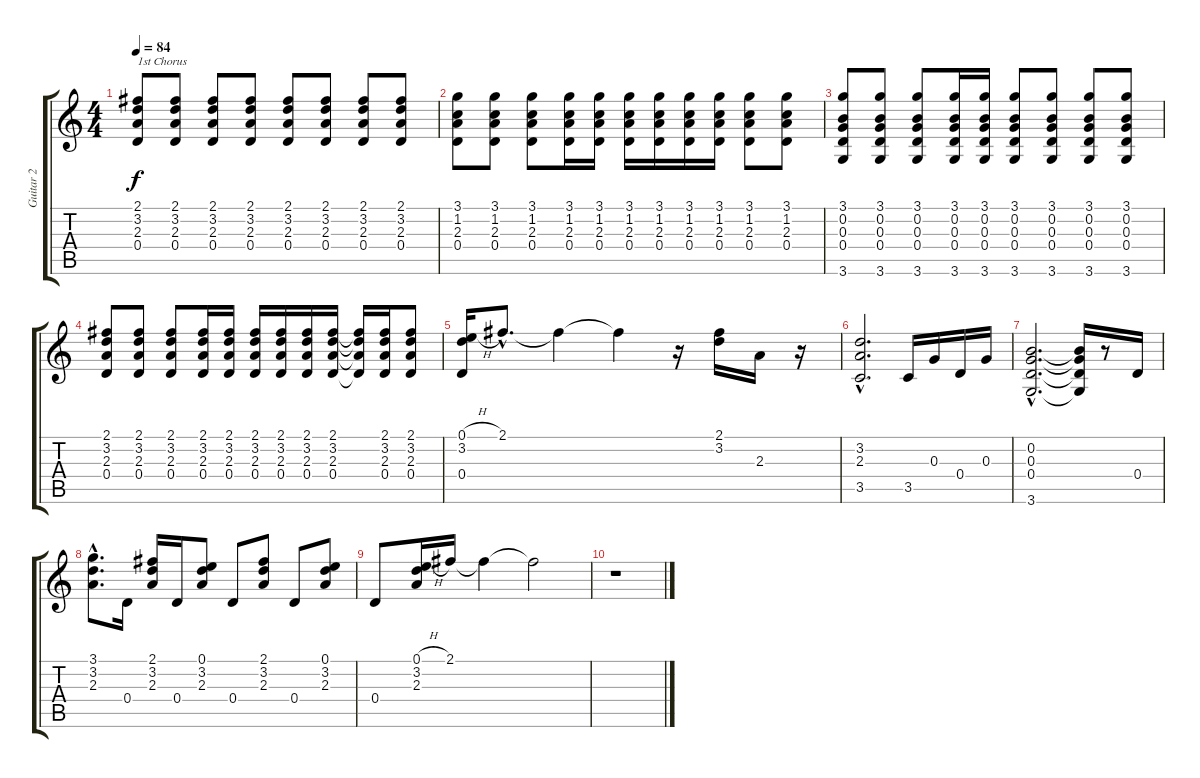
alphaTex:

\track ("Guitar 2" "Guitar 2") {instrument acousticguitarsteel}
\staff {score tabs}
\tuning (E4 B3 G3 D3 A2 E2) {hide}
\ts (4 4)
\tempo 84
\clef g2
\ks c
(2.1 3.2 2.3 0.4).8{txt "1st Chorus" dy f} (2.1 3.2 2.3 0.4).8 (2.1 3.2 2.3 0.4).8 (2.1 3.2 2.3 0.4).8 (2.1 3.2 2.3 0.4).8 (2.1 3.2 2.3 0.4).8 (2.1 3.2 2.3 0.4).8 (2.1 3.2 2.3 0.4).8 |
(3.1 1.2 2.3 0.4).8 (3.1 1.2 2.3 0.4).8 (3.1 1.2 2.3 0.4).8 (3.1 1.2 2.3 0.4).16 (3.1 1.2 2.3 0.4).16 (3.1 1.2 2.3 0.4).16 (3.1 1.2 2.3 0.4).16 (3.1 1.2 2.3 0.4).16 (3.1 1.2 2.3 0.4).16 (3.1 1.2 2.3 0.4).8 (3.1 1.2 2.3 0.4).8 |
(3.1 0.2 0.3 0.4 3.6).8 (3.1 0.2 0.3 0.4 3.6).8 (3.1 0.2 0.3 0.4 3.6).8 (3.1 0.2 0.3 0.4 3.6).16 (3.1 0.2 0.3 0.4 3.6).16 (3.1 0.2 0.3 0.4 3.6).8 (3.1 0.2 0.3 0.4 3.6).8 (3.1 0.2 0.3 0.4 3.6).8 (3.1 0.2 0.3 0.4 3.6).8 |
(2.1 3.2 2.3 0.4).8 (2.1 3.2 2.3 0.4).8 (2.1 3.2 2.3 0.4).8 (2.1 3.2 2.3 0.4).16 (2.1 3.2 2.3 0.4).16 (2.1 3.2 2.3 0.4).16 (2.1 3.2 2.3 0.4).16 (2.1 3.2 2.3 0.4).16 (2.1 3.2 2.3 0.4).16 (2.1{t} 3.2{t} 2.3{t} 0.4{t}).16 (2.1 3.2 2.3 0.4).16 (2.1 3.2 2.3 0.4).8 |
(0.1{h} 3.2 0.4).16 2.1{hac}.8{d} 2.1{t}.4 2.1{t}.4 r.16 (2.1 3.2).16 2.3.16 r.16 |
(3.2{hac} 2.3{hac} 3.5{hac}).2{d} 3.5.16 0.3.16 0.4.16 0.3.16 |
(0.2{hac} 0.3{hac} 0.4{hac} 3.6{hac}).2{d} (0.2{t} 0.3{t} 0.4{t} 3.6{t}).16 r.8 0.4.16 |
(3.1{hac} 3.2{hac} 2.3{hac}).8{d} 0.4.16 (2.1 3.2 2.3).16 0.4.16 (0.1 3.2 2.3).8 0.4.8 (2.1 3.2 2.3).8 0.4.8 (0.1 3.2 2.3).8 |
0.4.8 (0.1{h} 3.2 2.3).16 2.1.16 2.1{t}.4 2.1{t}.2 |
r.1
